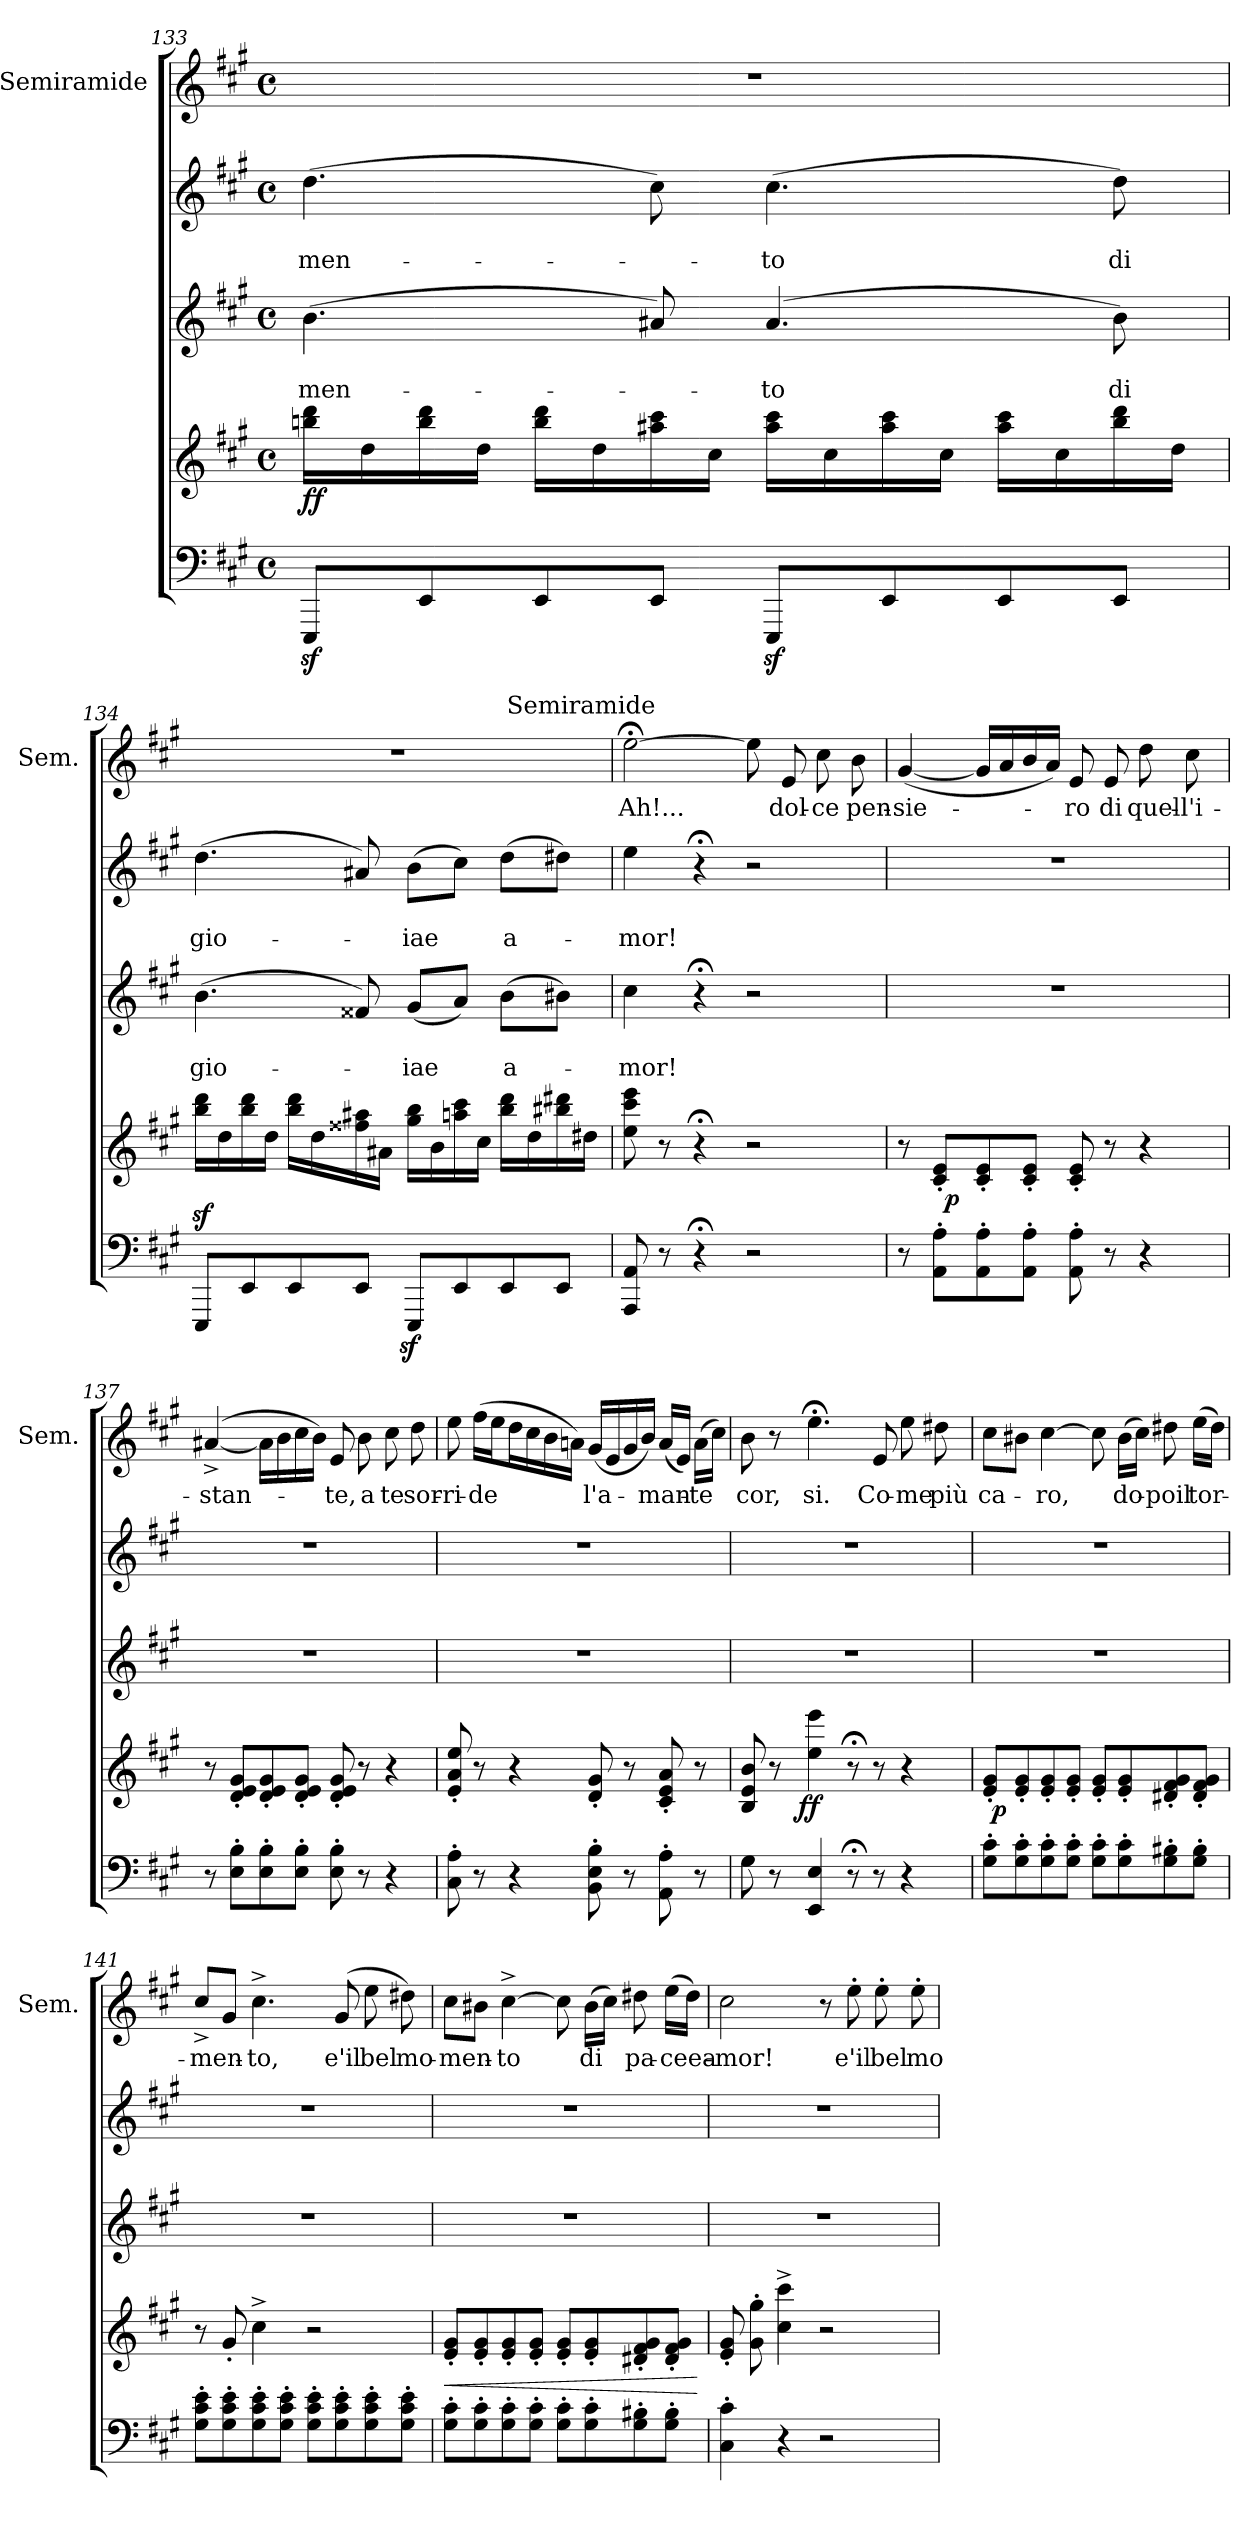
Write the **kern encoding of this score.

**kern	**kern	**dynam	**kern	**text	**text	**kern	**text	**text	**kern	**text
*part4	*part4	*part4	*part3	*part3	*part3	*part2	*part2	*part2	*part1	*part1
*staff5	*staff4	*staff4/5	*staff3	*staff3	*staff3	*staff2	*staff2	*staff2	*staff1	*staff1
*	*	*	*	*	*	*	*	*	*I"Semiramide	*
*	*	*	*	*	*	*	*	*	*I'Sem.	*
!!LO:LB:g=z
*clefF4	*clefG2	*	*clefG2	*	*	*clefG2	*	*	*clefG2	*
*k[f#c#g#]	*k[f#c#g#]	*	*k[f#c#g#]	*	*	*k[f#c#g#]	*	*	*k[f#c#g#]	*
*A:	*A:	*	*A:	*	*	*A:	*	*	*A:	*
*M4/4	*M4/4	*	*M4/4	*	*	*M4/4	*	*	*M4/4	*
*met(c)	*met(c)	*	*met(c)	*	*	*met(c)	*	*	*met(c)	*
=133	=133	=133	=133	=133	=133	=133	=133	=133	=133	=133
!	!	!LO:DY:b	!	!	!	!	!	!	!	!
8EEEz</L	16bbn\ 16ddd\LL	ff	(4.b\	.	-men-	(4.dd\	.	-men-	1r	.
.	16dd\	.	.	.	.	.	.	.	.	.
8EE/	16bb\ 16ddd\	.	.	.	.	.	.	.	.	.
.	16dd\JJ	.	.	.	.	.	.	.	.	.
8EE/	16bb\ 16ddd\LL	.	.	.	.	.	.	.	.	.
.	16dd\	.	.	.	.	.	.	.	.	.
8EE/J	16aa#X\ 16ccc#\	.	8a#X/)	.	.	8cc#\)	.	.	.	.
.	16cc#\JJ	.	.	.	.	.	.	.	.	.
8EEEz</L	16aa#\ 16ccc#\LL	.	(4.a#/	.	-to	(4.cc#\	.	-to	.	.
.	16cc#\	.	.	.	.	.	.	.	.	.
8EE/	16aa#\ 16ccc#\	.	.	.	.	.	.	.	.	.
.	16cc#\JJ	.	.	.	.	.	.	.	.	.
8EE/	16aa#\ 16ccc#\LL	.	.	.	.	.	.	.	.	.
.	16cc#\	.	.	.	.	.	.	.	.	.
8EE/J	16bb\ 16ddd\	.	8b\)	.	di	8dd\)	.	di	.	.
.	16dd\JJ	.	.	.	.	.	.	.	.	.
=134	=134	=134	=134	=134	=134	=134	=134	=134	=134	=134
*^	*	*	*	*	*	*	*	*	*^	*
8EEEz</L	3ryy	16bb\ 16ddd\LL	.	(4.b\	.	gio-	(4.dd\	.	gio-	1r	2ryy	.
.	.	16dd\	.	.	.	.	.	.	.	.	.	.
8EE/	.	16bb\ 16ddd\	.	.	.	.	.	.	.	.	.	.
.	.	16dd\JJ	.	.	.	.	.	.	.	.	.	.
8EE/	.	16bb\ 16ddd\LL	.	.	.	.	.	.	.	.	.	.
.	.	16dd\	.	.	.	.	.	.	.	.	.	.
.	12...ryy	.	.	.	.	.	.	.	.	.	.	.
8EE/J	.	16ff##X\ 16aa#X\	.	8f##X/)	.	.	8a#X/)	.	.	.	.	.
.	.	16a#X\JJ	.	.	.	.	.	.	.	.	.	.
!	!	!	!LO:DY:b=2	!	!	!	!	!	!	!	!	!
.	3ryy	.	sf	.	.	.	.	.	.	.	.	.
8EEE/L	.	16gg#\ 16bb\LL	.	(8g#/L	.	-iae	(8b\L	.	-iae	.	4ryy	.
.	.	16b\	.	.	.	.	.	.	.	.	.	.
8EE/	.	16aan\ 16ccc#\	.	8a/J)	.	.	8cc#\J)	.	.	.	.	.
.	.	16cc#\JJ	.	.	.	.	.	.	.	.	.	.
8EE/	.	16bb\ 16ddd\LL	.	(8b\L	.	a-	(8dd\L	.	a-	.	128ryy	.
!	!	!	!	!	!	!	!	!	!	!	!LO:TX:a:t=Semiramide	!
.	.	.	.	.	.	.	.	.	.	.	8ryy	.
.	.	16dd\	.	.	.	.	.	.	.	.	.	.
.	6ryy	.	.	.	.	.	.	.	.	.	.	.
8EE/J	.	16bb#X\ 16ddd#X\	.	8b#X\J)	.	.	8dd#X\J)	.	.	.	.	.
.	.	.	.	.	.	.	.	.	.	.	16...ryy	.
.	.	16dd#X\JJ	.	.	.	.	.	.	.	.	.	.
.	96ryy	.	.	.	.	.	.	.	.	.	.	.
*v	*v	*	*	*	*	*	*	*	*	*v	*v	*
=135	=135	=135	=135	=135	=135	=135	=135	=135	=135	=135
8AAA/ 8AA/	8ee\ 8ccc#\ 8eee\	.	4cc#\	.	-mor!	4ee\	.	-mor!	[2ee;<\	Ah!...
8r	8r	.	.	.	.	.	.	.	.	.
4r;<	4r;<	.	4r;<	.	.	4r;<	.	.	.	.
2r	2r	.	2r	.	.	2r	.	.	8ee\]	.
.	.	.	.	.	.	.	.	.	8e/	dol-
.	.	.	.	.	.	.	.	.	8cc#\	-ce
.	.	.	.	.	.	.	.	.	8b\	pen-
!!LO:PB:g=z
=136	=136	=136	=136	=136	=136	=136	=136	=136	=136	=136
*	*^	*	*	*	*	*	*	*	*	*
8r	8r	12..ryy	.	1r	.	.	1r	.	.	([4g#/	-sie-
8AA\'> 8A\'>L	8c#/'< 8e/'<L	.	.	.	.	.	.	.	.	.	.
!	!	!	!LO:DY:b	!	!	!	!	!	!	!	!
.	.	3%2ryy	p	.	.	.	.	.	.	.	.
8AA\'> 8A\'>	8c#/'< 8e/'<	.	.	.	.	.	.	.	.	16g#/LL]	.
.	.	.	.	.	.	.	.	.	.	16a/	.
8AA\'> 8A\'>J	8c#/'< 8e/'<J	.	.	.	.	.	.	.	.	16b/	.
.	.	.	.	.	.	.	.	.	.	16a/JJ)	.
8AA\'> 8A\'>	8c#/'< 8e/'<	.	.	.	.	.	.	.	.	8e/	-ro
8r	8r	.	.	.	.	.	.	.	.	8e/	di
4r	4r	.	.	.	.	.	.	.	.	8dd\	quel-
.	.	6ryy	.	.	.	.	.	.	.	.	.
.	.	.	.	.	.	.	.	.	.	8cc#\	-l'i-
.	.	48ryy	.	.	.	.	.	.	.	.	.
*	*v	*v	*	*	*	*	*	*	*	*	*
=137	=137	=137	=137	=137	=137	=137	=137	=137	=137	=137
8r	8r	.	1r	.	.	1r	.	.	([4a#X^</	-stan-
8E\'> 8B\'>L	8d/'< 8e/'< 8g#/'<L	.	.	.	.	.	.	.	.	.
8E\'> 8B\'>	8d/'< 8e/'< 8g#/'<	.	.	.	.	.	.	.	16a#\LL]	.
.	.	.	.	.	.	.	.	.	16b\	.
8E\'> 8B\'>J	8d/'< 8e/'< 8g#/'<J	.	.	.	.	.	.	.	16cc#\	.
.	.	.	.	.	.	.	.	.	16b\JJ)	.
8E\'> 8B\'>	8d/'< 8e/'< 8g#/'<	.	.	.	.	.	.	.	8e/	-te,
8r	8r	.	.	.	.	.	.	.	8b\	a
4r	4r	.	.	.	.	.	.	.	8cc#\	te
.	.	.	.	.	.	.	.	.	8dd\	sor-
=138	=138	=138	=138	=138	=138	=138	=138	=138	=138	=138
8C#\'> 8A\'>	8e/'< 8a/'< 8ee/'<	.	1r	.	.	1r	.	.	8ee\	-ri-
8r	8r	.	.	.	.	.	.	.	(16ff#\LL	-de
.	.	.	.	.	.	.	.	.	16ee\J	.
4r	4r	.	.	.	.	.	.	.	16dd\L	.
.	.	.	.	.	.	.	.	.	16cc#\	.
.	.	.	.	.	.	.	.	.	16b\	.
.	.	.	.	.	.	.	.	.	16an\JJ)	.
8BB\'> 8E\'> 8B\'>	8d/'< 8g#/'<	.	.	.	.	.	.	.	(16g#/LL	l'a-
.	.	.	.	.	.	.	.	.	16e/	.
8r	8r	.	.	.	.	.	.	.	16g#/	.
.	.	.	.	.	.	.	.	.	16b/JJ)	.
8AA\'> 8A\'>	8c#/'< 8e/'< 8a/'<	.	.	.	.	.	.	.	(16a/LL	-man-
.	.	.	.	.	.	.	.	.	16e/JJ)	.
8r	8r	.	.	.	.	.	.	.	(16a\LL	-te
.	.	.	.	.	.	.	.	.	16cc#\JJ)	.
=139	=139	=139	=139	=139	=139	=139	=139	=139	=139	=139
*	*^	*	*	*	*	*	*	*	*	*
8G#\	8B/ 8e/ 8b/	6ryy	.	1r	.	.	1r	.	.	8b\	cor,
8r	8r	.	.	.	.	.	.	.	.	8r	.
.	.	24.ryy	.	.	.	.	.	.	.	.	.
!	!	!	!LO:DY:b	!	!	!	!	!	!	!	!
.	.	3%2ryy	ff	.	.	.	.	.	.	.	.
4EE/ 4E/	4ee\ 4eee\	.	.	.	.	.	.	.	.	4.ee;<\	si.
8r;<	8r;<	.	.	.	.	.	.	.	.	.	.
8r	8r	.	.	.	.	.	.	.	.	8e/	Co-
4r	4r	.	.	.	.	.	.	.	.	8ee\	-me
.	.	.	.	.	.	.	.	.	.	8dd#X\	più
.	.	12ryy	.	.	.	.	.	.	.	.	.
.	.	48ryy	.	.	.	.	.	.	.	.	.
!!LO:LB:g=z
=140	=140	=140	=140	=140	=140	=140	=140	=140	=140	=140	=140
8G#\'> 8c#\'>L	8e/'< 8g#/'<L	48ryy	.	1r	.	.	1r	.	.	8cc#\L	ca-
!	!	!	!LO:DY:b	!	!	!	!	!	!	!	!
.	.	3%2ryy	p	.	.	.	.	.	.	.	.
8G#\'> 8c#\'>	8e/'< 8g#/'<	.	.	.	.	.	.	.	.	8b#X\J	.
8G#\'> 8c#\'>	8e/'< 8g#/'<	.	.	.	.	.	.	.	.	[4cc#\	-ro,
8G#\'> 8c#\'>J	8e/'< 8g#/'<J	.	.	.	.	.	.	.	.	.	.
8G#\'> 8c#\'>L	8e/'< 8g#/'<L	.	.	.	.	.	.	.	.	8cc#\]	.
8G#\'> 8c#\'>	8e/'< 8g#/'<	.	.	.	.	.	.	.	.	(16b#\LL	do-
.	.	6...ryy	.	.	.	.	.	.	.	16cc#\JJ)	.
8G#\'> 8B#X\'>	8d#X/'< 8f#/'< 8g#/'<	.	.	.	.	.	.	.	.	8dd#X\	-poil
8G#\'> 8B#\'>J	8d#/'< 8f#/'< 8g#/'<J	.	.	.	.	.	.	.	.	(16ee\LL	tor-
.	.	.	.	.	.	.	.	.	.	16dd#\JJ)	.
*	*v	*v	*	*	*	*	*	*	*	*	*
=141	=141	=141	=141	=141	=141	=141	=141	=141	=141	=141
8G#\'> 8c#\'> 8e\'>L	8r	.	1r	.	.	1r	.	.	8cc#^</L	-men-
8G#\'> 8c#\'> 8e\'>	8g#'</	.	.	.	.	.	.	.	8g#/J	.
8G#\'> 8c#\'> 8e\'>	4cc#^>\	.	.	.	.	.	.	.	4.cc#^>\	-to,
8G#\'> 8c#\'> 8e\'>J	.	.	.	.	.	.	.	.	.	.
8G#\'> 8c#\'> 8e\'>L	2r	.	.	.	.	.	.	.	.	.
8G#\'> 8c#\'> 8e\'>	.	.	.	.	.	.	.	.	(8g#/	e'il
8G#\'> 8c#\'> 8e\'>	.	.	.	.	.	.	.	.	8ee\	bel
8G#\'> 8c#\'> 8e\'>J	.	.	.	.	.	.	.	.	8dd#X\)	mo-
=142	=142	=142	=142	=142	=142	=142	=142	=142	=142	=142
!	!	!LO:HP:b	!	!	!	!	!	!	!	!
8G#\'> 8c#\'>L	8e/'< 8g#/'<L	<	1r	.	.	1r	.	.	8cc#\L	-men-
8G#\'> 8c#\'>	8e/'< 8g#/'<	.	.	.	.	.	.	.	8b#X\J	.
8G#\'> 8c#\'>	8e/'< 8g#/'<	.	.	.	.	.	.	.	[4cc#^>\	-to
8G#\'> 8c#\'>J	8e/'< 8g#/'<J	.	.	.	.	.	.	.	.	.
8G#\'> 8c#\'>L	8e/'< 8g#/'<L	.	.	.	.	.	.	.	8cc#\]	.
8G#\'> 8c#\'>	8e/'< 8g#/'<	.	.	.	.	.	.	.	(16b#\LL	di
.	.	.	.	.	.	.	.	.	16cc#\JJ)	.
8G#\'> 8B#X\'>	8d#X/'< 8f#/'< 8g#/'<	.	.	.	.	.	.	.	8dd#X\	pa-
8G#\'> 8B#\'>J	8d#/'< 8f#/'< 8g#/'<J	.	.	.	.	.	.	.	(16ee\LL	-ceea-
.	.	.	.	.	.	.	.	.	16dd#\JJ)	.
.	.	[	.	.	.	.	.	.	.	.
=143	=143	=143	=143	=143	=143	=143	=143	=143	=143	=143
4C#\'> 4c#\'>	8e/'< 8g#/'<	.	1r	.	.	1r	.	.	2cc#\	-mor!
.	8g#\'> 8gg#\'>	.	.	.	.	.	.	.	.	.
4r	4cc#\^> 4ccc#\^>	.	.	.	.	.	.	.	.	.
2r	2r	.	.	.	.	.	.	.	8r	.
.	.	.	.	.	.	.	.	.	8ee'>\	e'il
.	.	.	.	.	.	.	.	.	8ee'>\	bel
.	.	.	.	.	.	.	.	.	8ee'>\	mo-
=	=	=	=	=	=	=	=	=	=	=
*-	*-	*-	*-	*-	*-	*-	*-	*-	*-	*-
